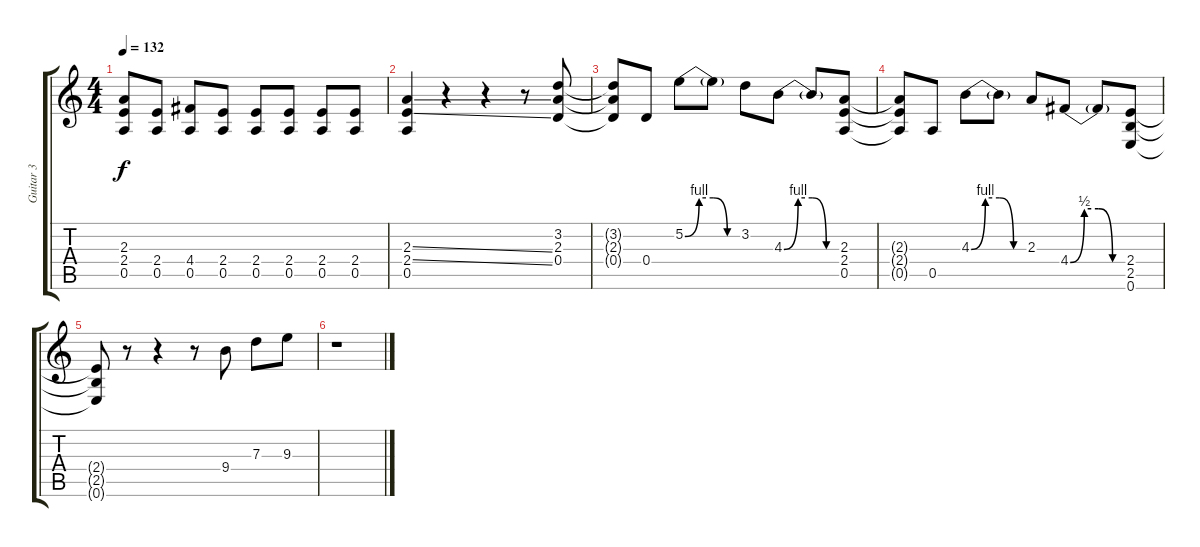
\track ("Guitar 3" "Guitar 3") {instrument overdrivenguitar}
\staff {score tabs}
\tuning (E4 B3 G3 D3 A2 E2) {hide}
\ts (4 4)
\tempo 132
\clef g2
\ks c
(2.3{t} 2.4{t} 0.5{t}).8{dy f} (2.4 0.5).8 (4.4 0.5).8 (2.4 0.5).8 (2.4 0.5).8 (2.4 0.5).8 (2.4 0.5).8 (2.4 0.5).8 |
(2.3{ss} 2.4{ss} 0.5).4 r.4 r.4 r.8 (3.2 2.3 0.4).8 |
(3.2{t} 2.3{t} 0.4{t}).8 0.4.8 5.2{be (custom 0 0 15 4 30 4 45 0 60 0)}.8 5.2{t}.8 3.2.8 4.3{be (custom 0 0 15 4 30 4 45 0 60 0)}.8 4.3{t}.8 (2.3 2.4 0.5).8 |
(2.3{t} 2.4{t} 0.5{t}).8 0.5.8 4.3{be (custom 0 0 15 4 30 4 45 0 60 0)}.8 4.3{t}.8 2.3.8 4.4{be (custom 0 0 15 2 30 2 45 0 60 0)}.8 4.4{t}.8 (2.4 2.5 0.6).8 |
(2.4{t} 2.5{t} 0.6{t}).8 r.8 r.4 r.8 9.4.8 7.3.8 9.3.8 |
r.1
